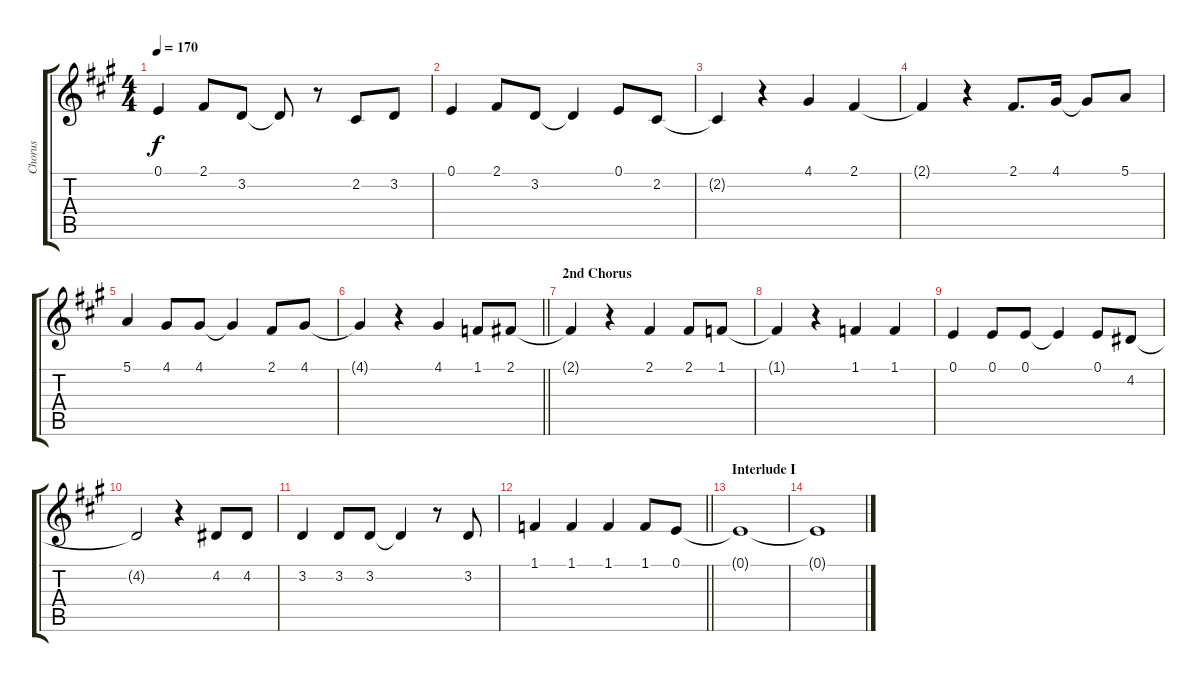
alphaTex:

\track ("Chorus" "Chorus") {instrument flute}
\staff {score tabs}
\tuning (E4 B3 G3 D3 A2 E2) {hide}
\ts (4 4)
\tempo 170
\clef g2
\ks a
0.1.4{dy f} 2.1.8 3.2.8 3.2{t}.8 r.8 2.2.8 3.2.8 |
0.1.4 2.1.8 3.2.8 3.2{t}.4 0.1.8 2.2.8 |
2.2{t}.4 r.4 4.1.4 2.1.4 |
2.1{t}.4 r.4 2.1.8{d} 4.1.16 4.1{t}.8 5.1.8 |
5.1.4 4.1.8 4.1.8 4.1{t}.4 2.1.8 4.1.8 |
\barLineRight lightlight
4.1{t}.4 r.4 4.1.4 1.1.8 2.1.8 |
\section ("" "2nd Chorus")
2.1{t}.4 r.4 2.1.4 2.1.8 1.1.8 |
1.1{t}.4 r.4 1.1.4 1.1.4 |
0.1.4 0.1.8 0.1.8 0.1{t}.4 0.1.8 4.2.8 |
4.2{t}.2 r.4 4.2.8 4.2.8 |
3.2.4 3.2.8 3.2.8 3.2{t}.4 r.8 3.2.8 |
\barLineRight lightlight
1.1.4 1.1.4 1.1.4 1.1.8 0.1.8 |
\section ("" "Interlude I")
0.1{t}.1 |
0.1{t}.1
